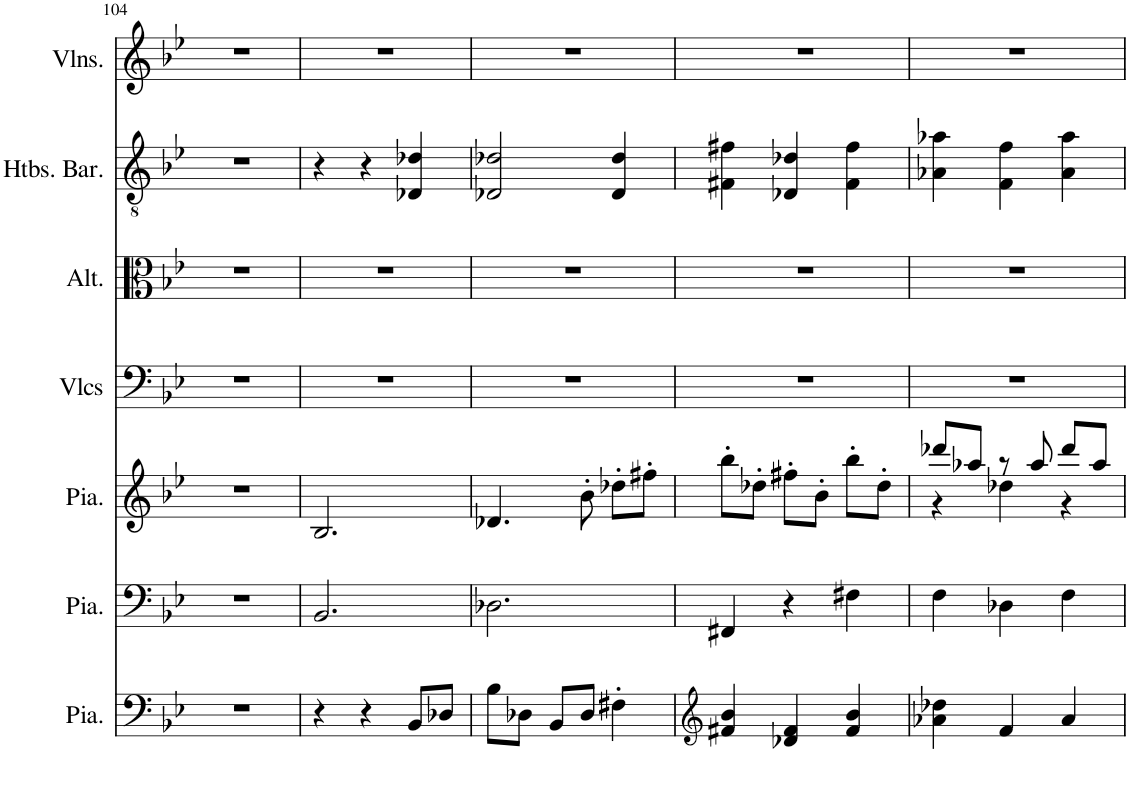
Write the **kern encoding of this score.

**kern	**kern	**kern	**kern	**kern	**kern	**kern
*part7	*part6	*part5	*part4	*part3	*part2	*part1
*staff7	*staff6	*staff5	*staff4	*staff3	*staff2	*staff1
*I"Piano, Organ	*I"Piano, Pedals	*I"Piano, Organ	*I"Violoncelles, Bass	*I"Altos, Tenor	*I"Hautbois Baryton, Alto	*I"Violons, Soprano
*I'Pia.	*I'Pia.	*I'Pia.	*I'Vlcs	*I'Alt.	*I'Htbs. Bar.	*I'Vlns.
!!LO:PB:g=z
*clefF4	*clefF4	*clefG2	*clefF4	*clefC3	*clefGv2	*clefG2
*k[b-e-]	*k[b-e-]	*k[b-e-]	*k[b-e-]	*k[b-e-]	*k[b-e-]	*k[b-e-]
*M3/4	*M3/4	*M3/4	*M3/4	*M3/4	*M3/4	*M3/4
=104	=104	=104	=104	=104	=104	=104
2.r	2.r	2.r	2.r	2.r	2.r	2.r
=105	=105	=105	=105	=105	=105	=105
4r	2.BB-/	2.B-/	2.r	2.r	4r	2.r
4r	.	.	.	.	4r	.
8BB-/L	.	.	.	.	4D-X/ 4d-X/	.
8D-X/J	.	.	.	.	.	.
=106	=106	=106	=106	=106	=106	=106
8B-\L	2.D-X\	4.d-X/	2.r	2.r	2D-X/ 2d-X/	2.r
8D-X\J	.	.	.	.	.	.
8BB-/L	.	.	.	.	.	.
8D-/J	.	8b-'\	.	.	.	.
4F#X'\	.	8dd-X'\L	.	.	4D-/ 4d-/	.
.	.	8ff#X'\J	.	.	.	.
=107	=107	=107	=107	=107	=107	=107
*clefG2	*	*	*	*	*	*
4f#X/ 4b-/	4FF#X/	8bb-'\L	2.r	2.r	4F#X\ 4f#X\	2.r
.	.	8dd-X'\J	.	.	.	.
4d-X/ 4f#/	4r	8ff#X'\L	.	.	4D-X/ 4d-X/	.
.	.	8b-'\J	.	.	.	.
4f#/ 4b-/	4F#X\	8bb-'\L	.	.	4F#\ 4f#\	.
.	.	8dd-'\J	.	.	.	.
=108	=108	=108	=108	=108	=108	=108
*	*	*^	*	*	*	*
4a-X\ 4dd-X\	4F\	8ddd-X/L	4r	2.r	2.r	4A-X\ 4a-X\	2.r
.	.	8aa-X/J	.	.	.	.	.
4f/	4D-X\	8r	4dd-X\	.	.	4F\ 4f\	.
.	.	8aa-/	.	.	.	.	.
4a-/	4F\	8ddd-/L	4r	.	.	4A-\ 4a-\	.
.	.	8aa-/J	.	.	.	.	.
*	*	*v	*v	*	*	*	*
=	=	=	=	=	=	=
*-	*-	*-	*-	*-	*-	*-
